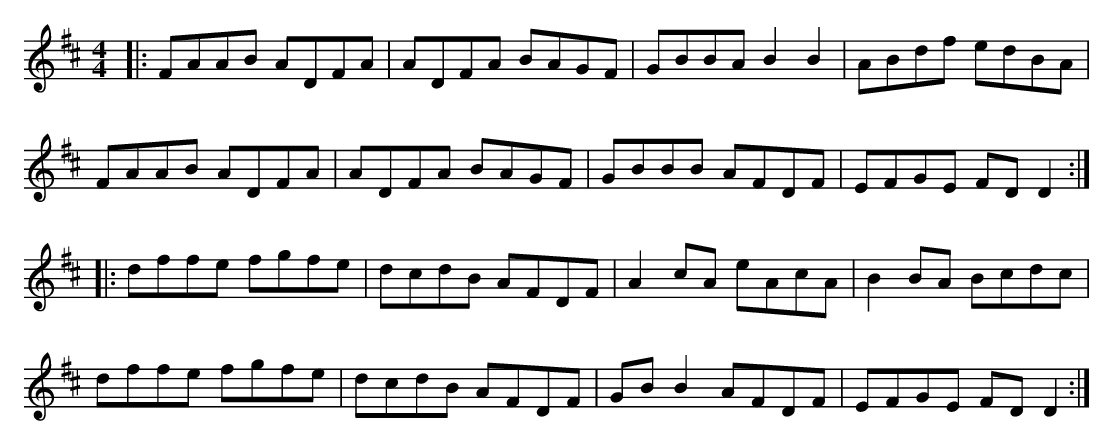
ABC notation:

X:1
M:4/4
K:D
|:FAAB ADFA|ADFA BAGF|GBBA B2B2|ABdf edBA|
FAAB ADFA|ADFA BAGF|GBBB AFDF|EFGE FDD2:|
|:dffe fgfe|dcdB AFDF|A2cA eAcA|B2 BA Bcdc|
dffe fgfe|dcdB AFDF|GB B2 AFDF|EFGE FDD2:|
